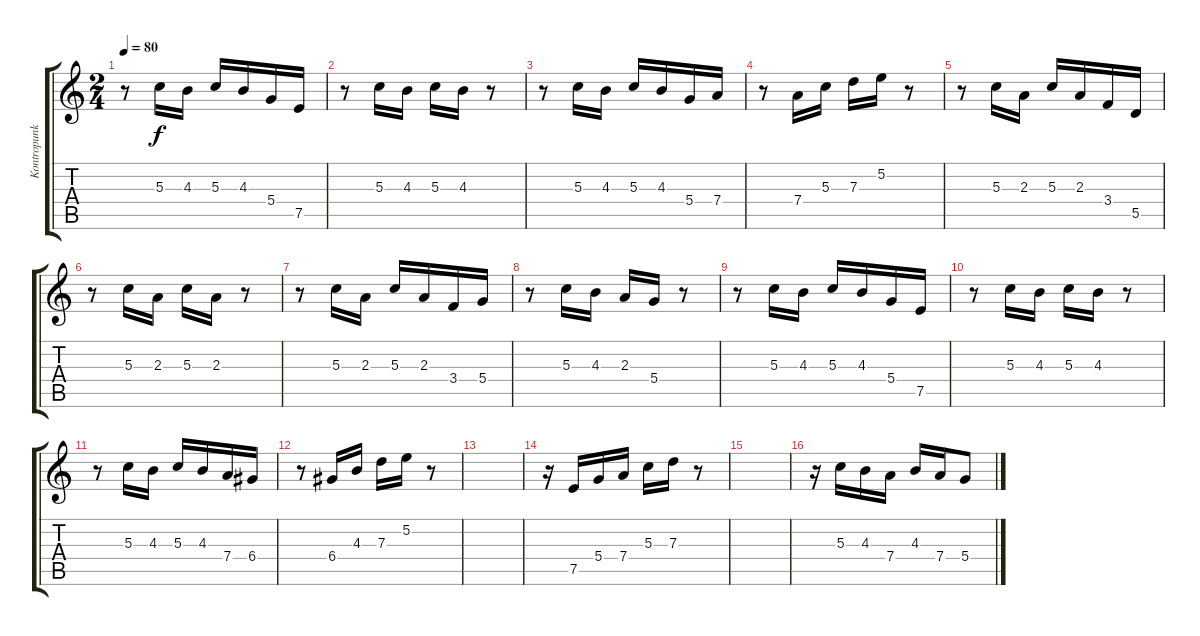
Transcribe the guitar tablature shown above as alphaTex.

\track ("Kontropunkt" "Kontropunk") {instrument banjo}
\staff {score tabs}
\tuning (E4 B3 G3 D3 A2 E2) {hide}
\displaytranspose 12
\ts (2 4)
\tempo 80
\clef g2
\ks aminor
r.8{dy f} 5.3.16 4.3.16 5.3.16 4.3.16 5.4.16 7.5.16 |
r.8 5.3.16 4.3.16 5.3.16 4.3.16 r.8 |
r.8 5.3.16 4.3.16 5.3.16 4.3.16 5.4.16 7.4.16 |
r.8 7.4.16 5.3.16 7.3.16 5.2.16 r.8 |
r.8 5.3.16 2.3.16 5.3.16 2.3.16 3.4.16 5.5.16 |
r.8 5.3.16 2.3.16 5.3.16 2.3.16 r.8 |
r.8 5.3.16 2.3.16 5.3.16 2.3.16 3.4.16 5.4.16 |
r.8 5.3.16 4.3.16 2.3.16 5.4.16 r.8 |
r.8 5.3.16 4.3.16 5.3.16 4.3.16 5.4.16 7.5.16 |
r.8 5.3.16 4.3.16 5.3.16 4.3.16 r.8 |
r.8 5.3.16 4.3.16 5.3.16 4.3.16 7.4.16 6.4.16 |
r.8 6.4.16 4.3.16 7.3.16 5.2.16 r.8 |
|
r.16 7.5.16 5.4.16 7.4.16 5.3.16 7.3.16 r.8 |
|
r.16 5.3.16 4.3.16 7.4.16 4.3.16 7.4.16 5.4.8
